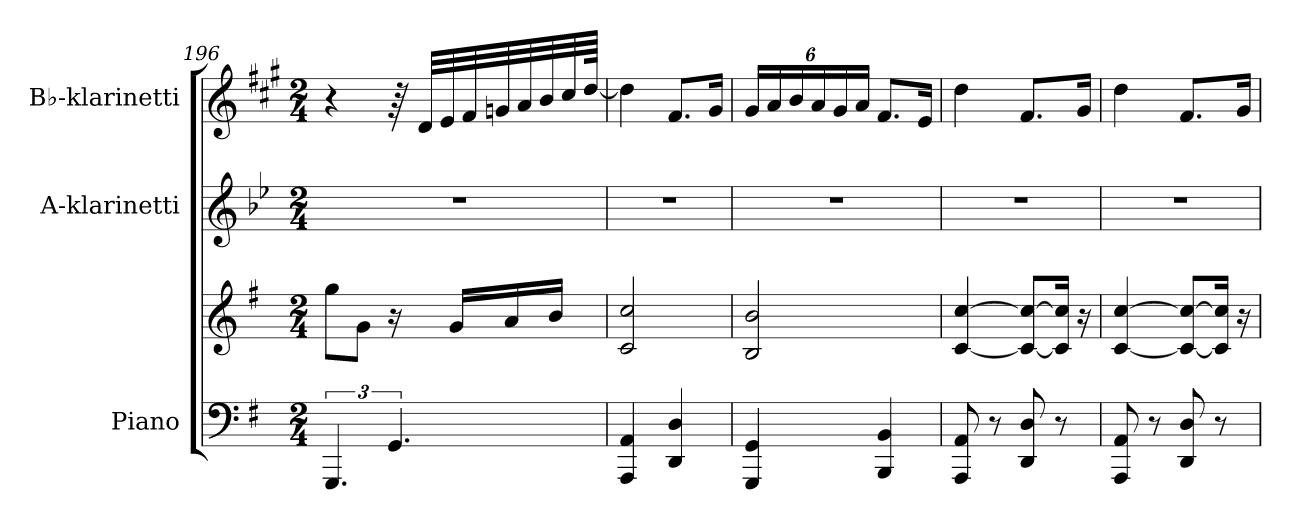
**kern	**kern	**kern	**kern
*part3	*part3	*part2	*part1
*staff4	*staff3	*staff2	*staff1
*I"Piano	*	*I"A-klarinetti	*I"B♭-klarinetti
*I'Pno.	*	*	*
*clefF4	*clefG2	*clefG2	*clefG2
*	*	*ITrd2c3	*ITrd1c2
*k[f#]	*k[f#]	*k[f#]	*k[f#]
*M2/4	*M2/4	*M2/4	*M2/4
=196	=196	=196	=196
6.GGG/	8gg\L	2r	4r
.	8g\J	.	.
6.GG/	16r	.	64r
.	.	.	32c/LLL
.	.	.	32d/
.	16g/LL	.	.
.	.	.	32e/
.	.	.	32fn/
.	16a/	.	.
.	.	.	32g/
.	.	.	32a/
.	16b/JJ	.	.
.	.	.	32b/
.	.	.	[64cc/JJJk
=197	=197	=197	=197
4AAA/ 4AA/	2c/ 2cc/	2r	4cc\]
4DD/ 4D/	.	.	8.e/L
.	.	.	16f#/Jk
=198	=198	=198	=198
*	*	*	*Xbrackettup
4GGG/ 4GG/	2B/ 2b/	2r	24f#/LL
.	.	.	24g/
.	.	.	24a/
.	.	.	24g/
.	.	.	24f#/
.	.	.	24g/JJ
4BBB/ 4BB/	.	.	8.e/L
.	.	.	16d/Jk
!!LO:PB:g=z
=199	=199	=199	=199
8AAA/ 8AA/	[4c/ [4cc/	2r	4cc\
8r	.	.	.
8DD/ 8D/	8c/_ 8cc/_L	.	8.e/L
8r	16c/] 16cc/]Jk	.	.
.	16r	.	16f#/Jk
=200	=200	=200	=200
8AAA/ 8AA/	[4c/ [4cc/	2r	4cc\
8r	.	.	.
8DD/ 8D/	8c/_ 8cc/_L	.	8.e/L
8r	16c/] 16cc/]Jk	.	.
.	16r	.	16f#/Jk
=	=	=	=
*-	*-	*-	*-
